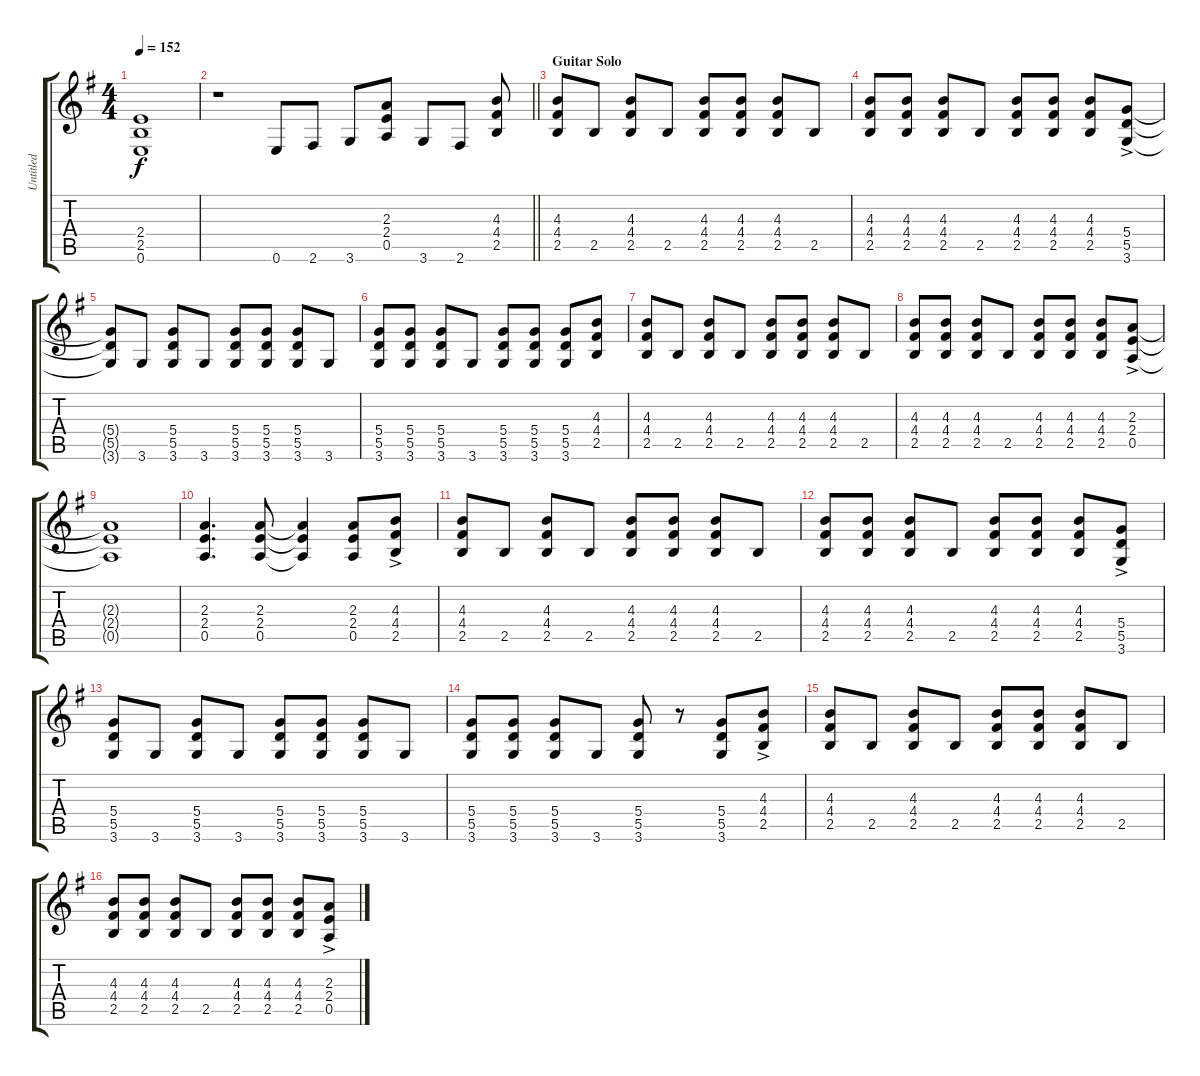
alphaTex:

\track ("Untitled" "Untitled") {instrument distortionguitar}
\staff {score tabs}
\tuning (E4 B3 G3 D3 A2 E2) {hide}
\ts (4 4)
\tempo 152
\clef g2
\ks g
(2.4{t} 2.5{t} 0.6{t}).1{dy f} |
\barLineRight lightlight
r.1 0.6.8 2.6.8 3.6.8 (2.3 2.4 0.5).8 3.6.8 2.6.8 (4.3 4.4 2.5).8 |
\section ("" "Guitar Solo")
(4.3 4.4 2.5).8 2.5.8 (4.3 4.4 2.5).8 2.5.8 (4.3 4.4 2.5).8 (4.3 4.4 2.5).8 (4.3 4.4 2.5).8 2.5.8 |
(4.3 4.4 2.5).8 (4.3 4.4 2.5).8 (4.3 4.4 2.5).8 2.5.8 (4.3 4.4 2.5).8 (4.3 4.4 2.5).8 (4.3 4.4 2.5).8 (5.4{ac} 5.5{ac} 3.6{ac}).8 |
(5.4{t} 5.5{t} 3.6{t}).8 3.6.8 (5.4 5.5 3.6).8 3.6.8 (5.4 5.5 3.6).8 (5.4 5.5 3.6).8 (5.4 5.5 3.6).8 3.6.8 |
(5.4 5.5 3.6).8 (5.4 5.5 3.6).8 (5.4 5.5 3.6).8 3.6.8 (5.4 5.5 3.6).8 (5.4 5.5 3.6).8 (5.4 5.5 3.6).8 (4.3 4.4 2.5).8 |
(4.3 4.4 2.5).8 2.5.8 (4.3 4.4 2.5).8 2.5.8 (4.3 4.4 2.5).8 (4.3 4.4 2.5).8 (4.3 4.4 2.5).8 2.5.8 |
(4.3 4.4 2.5).8 (4.3 4.4 2.5).8 (4.3 4.4 2.5).8 2.5.8 (4.3 4.4 2.5).8 (4.3 4.4 2.5).8 (4.3 4.4 2.5).8 (2.3{ac} 2.4{ac} 0.5{ac}).8 |
(2.3{t} 2.4{t} 0.5{t}).1 |
(2.3 2.4 0.5).4{d} (2.3 2.4 0.5).8 (2.3{t} 2.4{t} 0.5{t}).4 (2.3 2.4 0.5).8 (4.3{ac} 4.4{ac} 2.5{ac}).8 |
(4.3 4.4 2.5).8 2.5.8 (4.3 4.4 2.5).8 2.5.8 (4.3 4.4 2.5).8 (4.3 4.4 2.5).8 (4.3 4.4 2.5).8 2.5.8 |
(4.3 4.4 2.5).8 (4.3 4.4 2.5).8 (4.3 4.4 2.5).8 2.5.8 (4.3 4.4 2.5).8 (4.3 4.4 2.5).8 (4.3 4.4 2.5).8 (5.4{ac} 5.5{ac} 3.6{ac}).8 |
(5.4 5.5 3.6).8 3.6.8 (5.4 5.5 3.6).8 3.6.8 (5.4 5.5 3.6).8 (5.4 5.5 3.6).8 (5.4 5.5 3.6).8 3.6.8 |
(5.4 5.5 3.6).8 (5.4 5.5 3.6).8 (5.4 5.5 3.6).8 3.6.8 (5.4 5.5 3.6).8 r.8 (5.4 5.5 3.6).8 (4.3{ac} 4.4{ac} 2.5{ac}).8 |
(4.3 4.4 2.5).8 2.5.8 (4.3 4.4 2.5).8 2.5.8 (4.3 4.4 2.5).8 (4.3 4.4 2.5).8 (4.3 4.4 2.5).8 2.5.8 |
(4.3 4.4 2.5).8 (4.3 4.4 2.5).8 (4.3 4.4 2.5).8 2.5.8 (4.3 4.4 2.5).8 (4.3 4.4 2.5).8 (4.3 4.4 2.5).8 (2.3{ac} 2.4{ac} 0.5{ac}).8
